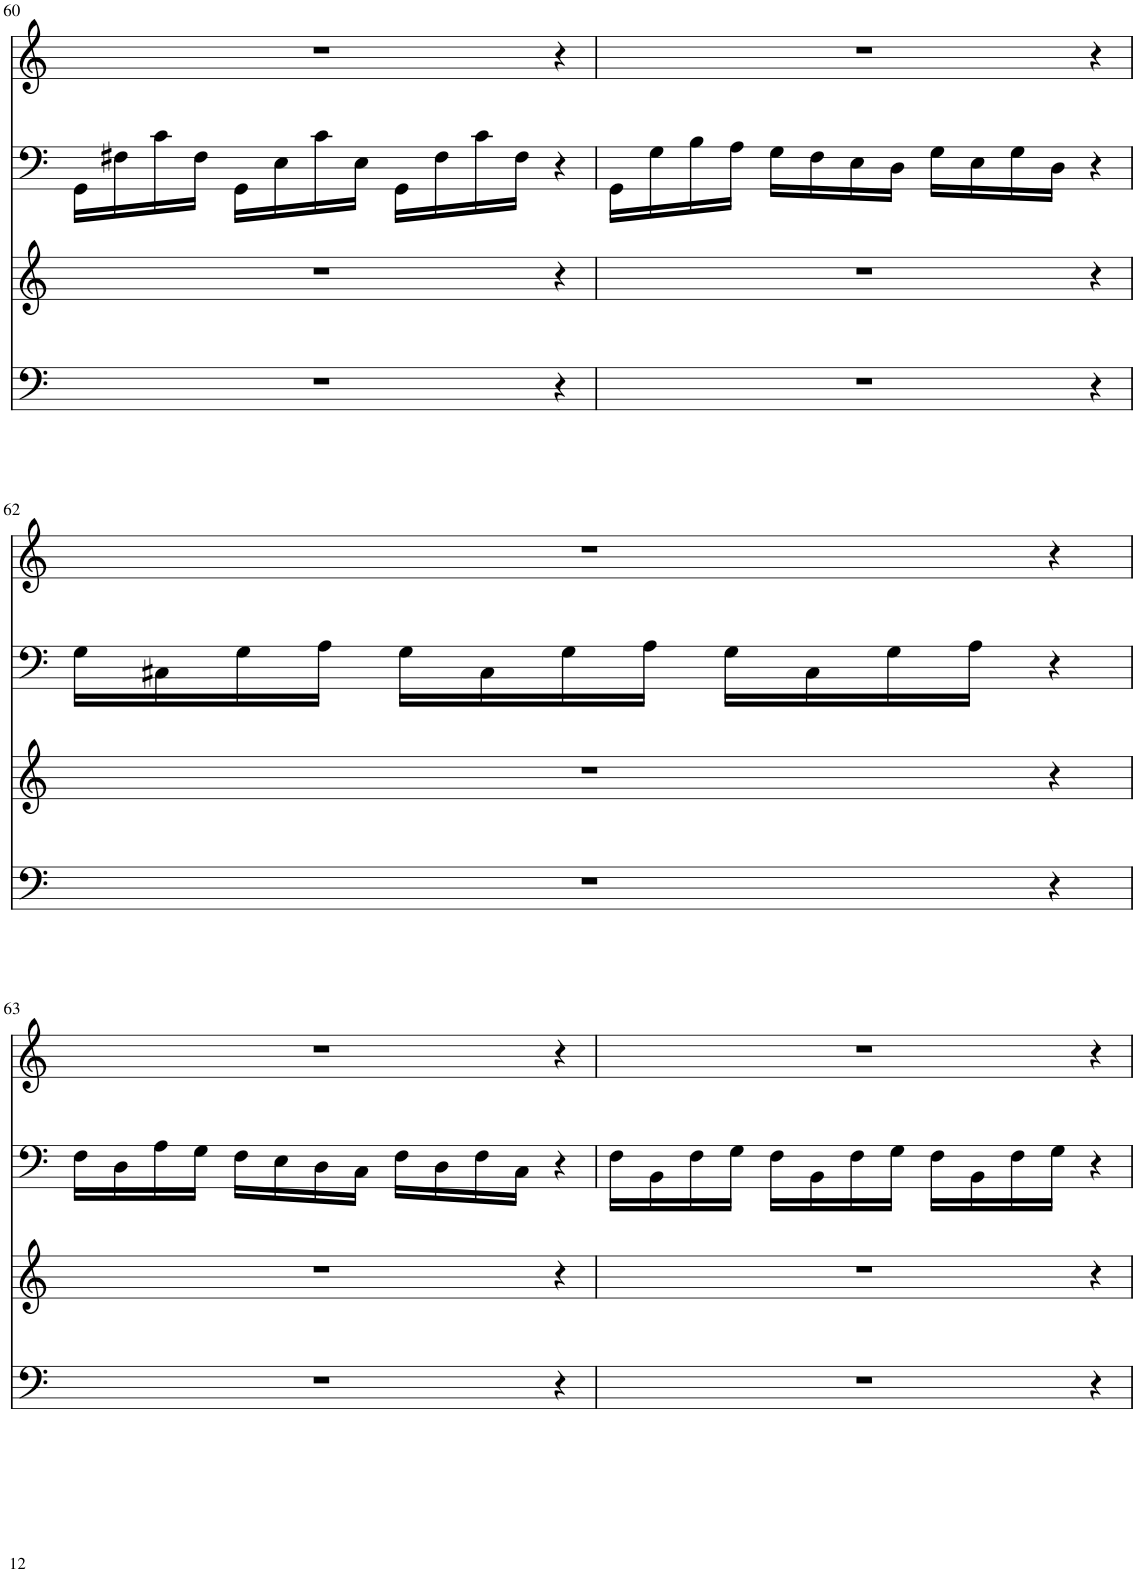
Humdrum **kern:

**kern	**kern	**kern	**kern
*part4	*part3	*part2	*part1
*staff4	*staff3	*staff2	*staff1
*I"Violoncello	*I"Violoncello	*I"unbenannt	*I"Violoncello
*I'Vc	*I'Vc	*	*I'Vc
!!LO:PB:g=z
*clefF4	*clefG2	*clefG2	*clefG2
*k[]	*k[]	*k[]	*k[]
*M3/4	*	*	*
=60	=60	=60	=60
2.r	1r	16GG\LL	1r
.	.	16F#X\	.
.	.	16c\	.
.	.	16F#\JJ	.
.	.	16GG\LL	.
.	.	16E\	.
.	.	16c\	.
.	.	16E\JJ	.
.	.	16GG\LL	.
.	.	16F#\	.
.	.	16c\	.
.	.	16F#\JJ	.
4r	.	4r	.
4ryy	4r	4ryy	4r
=61	=61	=61	=61
2.r	1r	16GG\LL	1r
.	.	16G\	.
.	.	16B\	.
.	.	16A\JJ	.
.	.	16G\LL	.
.	.	16F\	.
.	.	16E\	.
.	.	16D\JJ	.
.	.	16G\LL	.
.	.	16E\	.
.	.	16G\	.
.	.	16D\JJ	.
4r	.	4r	.
4ryy	4r	4ryy	4r
!!LO:LB:g=z
=62	=62	=62	=62
2.r	1r	16G\LL	1r
.	.	16C#X\	.
.	.	16G\	.
.	.	16A\JJ	.
.	.	16G\LL	.
.	.	16C#\	.
.	.	16G\	.
.	.	16A\JJ	.
.	.	16G\LL	.
.	.	16C#\	.
.	.	16G\	.
.	.	16A\JJ	.
4r	.	4r	.
4ryy	4r	4ryy	4r
!!LO:LB:g=z
=63	=63	=63	=63
2.r	1r	16F\LL	1r
.	.	16D\	.
.	.	16A\	.
.	.	16G\JJ	.
.	.	16F\LL	.
.	.	16E\	.
.	.	16D\	.
.	.	16C\JJ	.
.	.	16F\LL	.
.	.	16D\	.
.	.	16F\	.
.	.	16C\JJ	.
4r	.	4r	.
4ryy	4r	4ryy	4r
=64	=64	=64	=64
2.r	1r	16F\LL	1r
.	.	16BB\	.
.	.	16F\	.
.	.	16G\JJ	.
.	.	16F\LL	.
.	.	16BB\	.
.	.	16F\	.
.	.	16G\JJ	.
.	.	16F\LL	.
.	.	16BB\	.
.	.	16F\	.
.	.	16G\JJ	.
4r	.	4r	.
4ryy	4r	4ryy	4r
=	=	=	=
*-	*-	*-	*-
